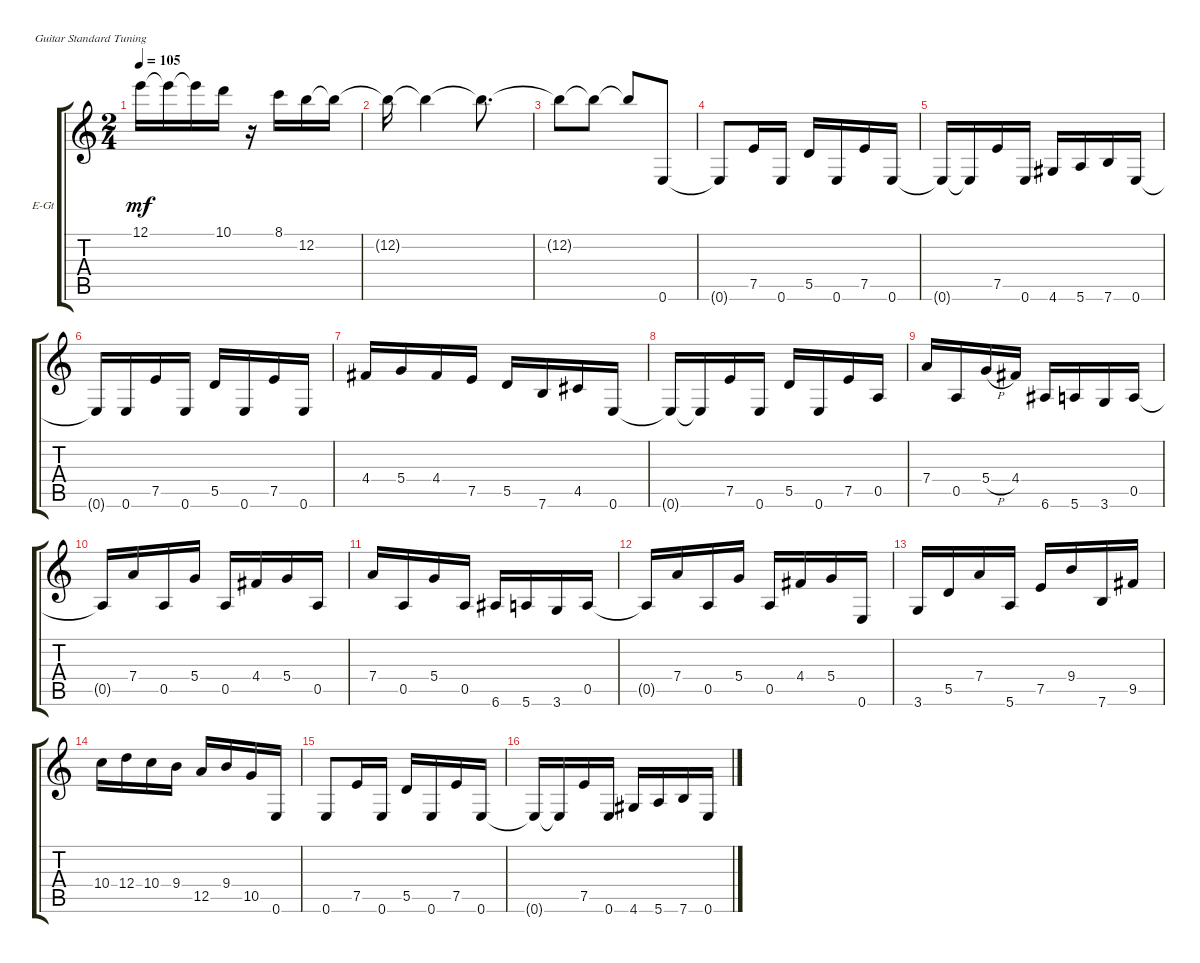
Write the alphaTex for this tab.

\defaultSystemsLayout 4
\bracketExtendMode groupsimilarinstruments
\firstSystemTrackNameOrientation horizontal
\otherSystemsTrackNameOrientation horizontal
\track ("Al Di Electric" "E-Gt") {instrument overdrivenguitar}
\staff {score tabs}
\tuning (E4 B3 G3 D3 A2 E2)
\ts (2 4)
\tempo 105
\clef g2
\ks c
12.1.16{dy mf} 12.1{t}.16 12.1{t}.16 10.1.16 r.16 8.1.16 12.2.16 12.2{t}.16 |
12.2{t}.16 12.2{t}.4 12.2{t}.8{d} |
12.2{t}.8 12.2{t}.8 12.2{t}.8 0.6.8 |
0.6{t}.8 7.5.16 0.6.16 5.5.16 0.6.16 7.5.16 0.6.16 |
0.6{t}.16 0.6{t}.16 7.5.16 0.6.16 4.6.16 5.6.16 7.6.16 0.6.16 |
0.6{t}.16 0.6.16 7.5.16 0.6.16 5.5.16 0.6.16 7.5.16 0.6.16 |
4.4.16 5.4.16 4.4.16 7.5.16 5.5.16 7.6.16 4.5.16 0.6.16 |
0.6{t}.16 0.6{t}.16 7.5.16 0.6.16 5.5.16 0.6.16 7.5.16 0.5.16 |
7.4.16 0.5.16 5.4{h}.16 4.4.16 6.6.16 5.6.16 3.6.16 0.5.16 |
0.5{t}.16 7.4.16 0.5.16 5.4.16 0.5.16 4.4.16 5.4.16 0.5.16 |
7.4.16 0.5.16 5.4.16 0.5.16 6.6.16 5.6.16 3.6.16 0.5.16 |
0.5{t}.16 7.4.16 0.5.16 5.4.16 0.5.16 4.4.16 5.4.16 0.6.16 |
3.6.16 5.5.16 7.4.16 5.6.16 7.5.16 9.4.16 7.6.16 9.5.16 |
10.4.16 12.4.16 10.4.16 9.4.16 12.5.16 9.4.16 10.5.16 0.6.16 |
0.6.8 7.5.16 0.6.16 5.5.16 0.6.16 7.5.16 0.6.16 |
0.6{t}.16 0.6{t}.16 7.5.16 0.6.16 4.6.16 5.6.16 7.6.16 0.6.16
